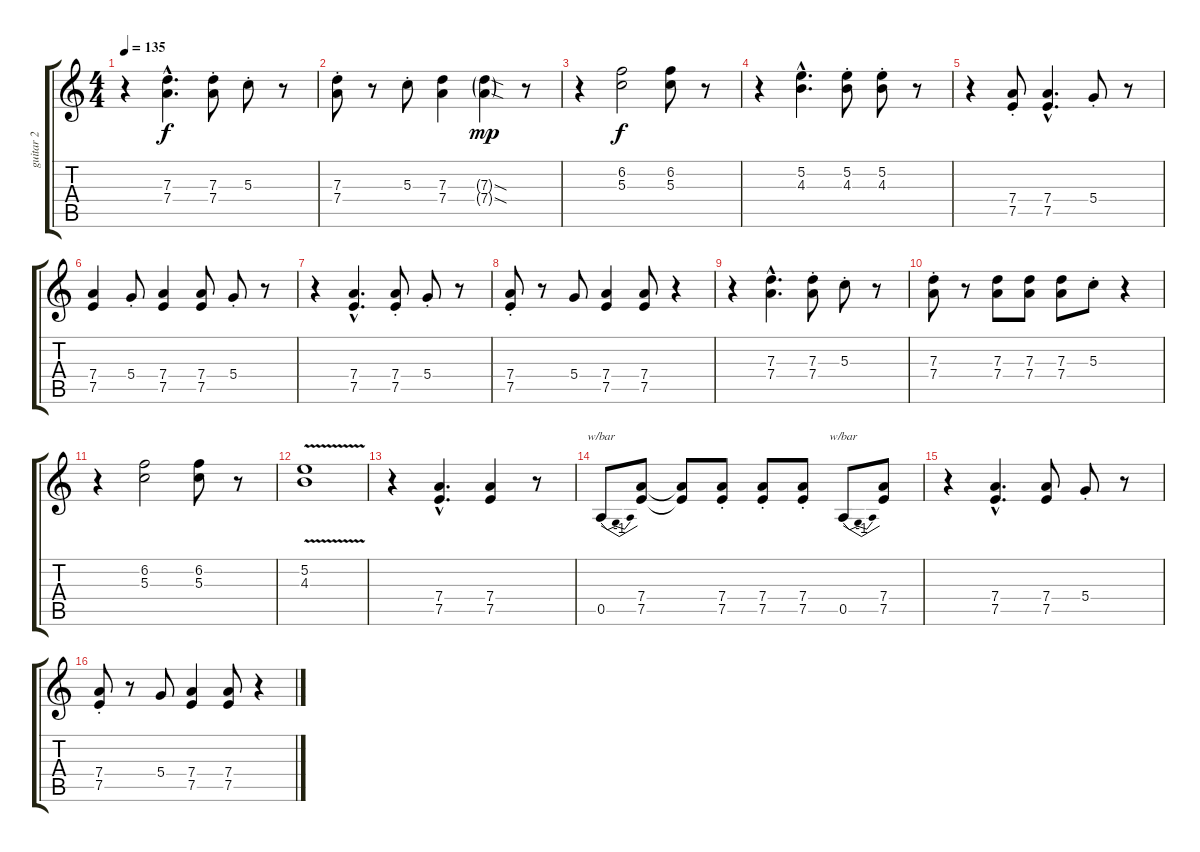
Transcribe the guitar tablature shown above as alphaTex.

\track ("guitar 2" "guitar 2") {instrument distortionguitar}
\staff {score tabs}
\tuning (E4 B3 G3 D3 A2 E2) {hide}
\ts (4 4)
\tempo 135
\clef g2
\ks c
r.4{dy f} (7.3{hac} 7.4{hac}).4{d} (7.3{st} 7.4{st}).8 5.3{st}.8 r.8 |
(7.3{st} 7.4{st}).8 r.8 5.3{st}.8 (7.3 7.4).4 (7.3{sod g} 7.4{sod g}).4{dy mp} r.8 |
r.4 (6.2 5.3).2{dy f} (6.2 5.3).8 r.8 |
r.4 (5.2{hac} 4.3{hac}).4{d} (5.2{st} 4.3{st}).8 (5.2{st} 4.3{st}).8 r.8 |
r.4 (7.4{st} 7.5{st}).8 (7.4{hac} 7.5{hac}).4{d} 5.4{st}.8 r.8 |
(7.4 7.5).4 5.4{st}.8 (7.4 7.5).4 (7.4 7.5).8 5.4{st}.8 r.8 |
r.4 (7.4{hac} 7.5{hac}).4{d} (7.4{st} 7.5{st}).8 5.4{st}.8 r.8 |
(7.4{st} 7.5{st}).8 r.8 5.4.8 (7.4 7.5).4 (7.4 7.5).8 r.4 |
r.4 (7.3{hac} 7.4{hac}).4{d} (7.3{st} 7.4{st}).8 5.3{st}.8 r.8 |
(7.3{st} 7.4{st}).8 r.8 (7.3 7.4).8 (7.3 7.4).8 (7.3 7.4).8 5.3{st}.8 r.4 |
r.4 (6.2 5.3).2 (6.2 5.3).8 r.8 |
(5.2{v} 4.3{v}).1 |
r.4 (7.4{hac} 7.5{hac}).4{d} (7.4 7.5).4 r.8 |
0.5.8{tbe (dip default 0 0 30 -4 60 0)} (7.4 7.5).8 (7.4{t} 7.5{t}).8 (7.4{st} 7.5{st}).8 (7.4{st} 7.5{st}).8 (7.4{st} 7.5{st}).8 0.5.8{tbe (dip default 0 0 30 -4 60 0)} (7.4 7.5).8 |
r.4 (7.4{hac} 7.5{hac}).4{d} (7.4 7.5).8 5.4{st}.8 r.8 |
(7.4{st} 7.5{st}).8 r.8 5.4.8 (7.4 7.5).4 (7.4 7.5).8 r.4
